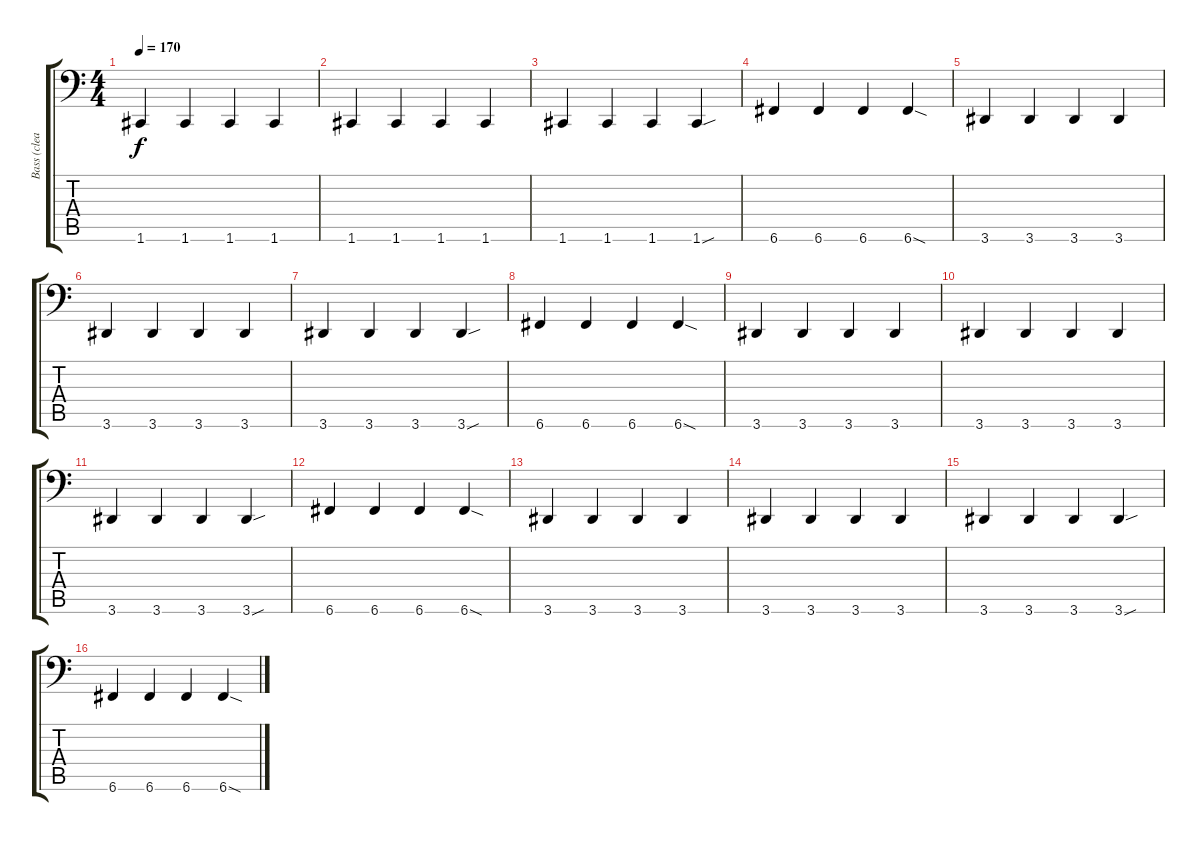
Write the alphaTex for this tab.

\track ("Bass (clean)" "Bass (clea") {instrument electricbasspick}
\staff {score tabs}
\tuning (D3 A2 F2 C2 G1 C1) {hide}
\ts (4 4)
\tempo 170
\clef f4
\ks c
1.6.4{dy f} 1.6.4 1.6.4 1.6.4 |
1.6.4 1.6.4 1.6.4 1.6.4 |
1.6.4 1.6.4 1.6.4 1.6{sou}.4 |
6.6.4 6.6.4 6.6.4 6.6{sod}.4 |
3.6.4 3.6.4 3.6.4 3.6.4 |
3.6.4 3.6.4 3.6.4 3.6.4 |
3.6.4 3.6.4 3.6.4 3.6{sou}.4 |
6.6.4 6.6.4 6.6.4 6.6{sod}.4 |
3.6.4 3.6.4 3.6.4 3.6.4 |
3.6.4 3.6.4 3.6.4 3.6.4 |
3.6.4 3.6.4 3.6.4 3.6{sou}.4 |
6.6.4 6.6.4 6.6.4 6.6{sod}.4 |
3.6.4 3.6.4 3.6.4 3.6.4 |
3.6.4 3.6.4 3.6.4 3.6.4 |
3.6.4 3.6.4 3.6.4 3.6{sou}.4 |
6.6.4 6.6.4 6.6.4 6.6{sod}.4
